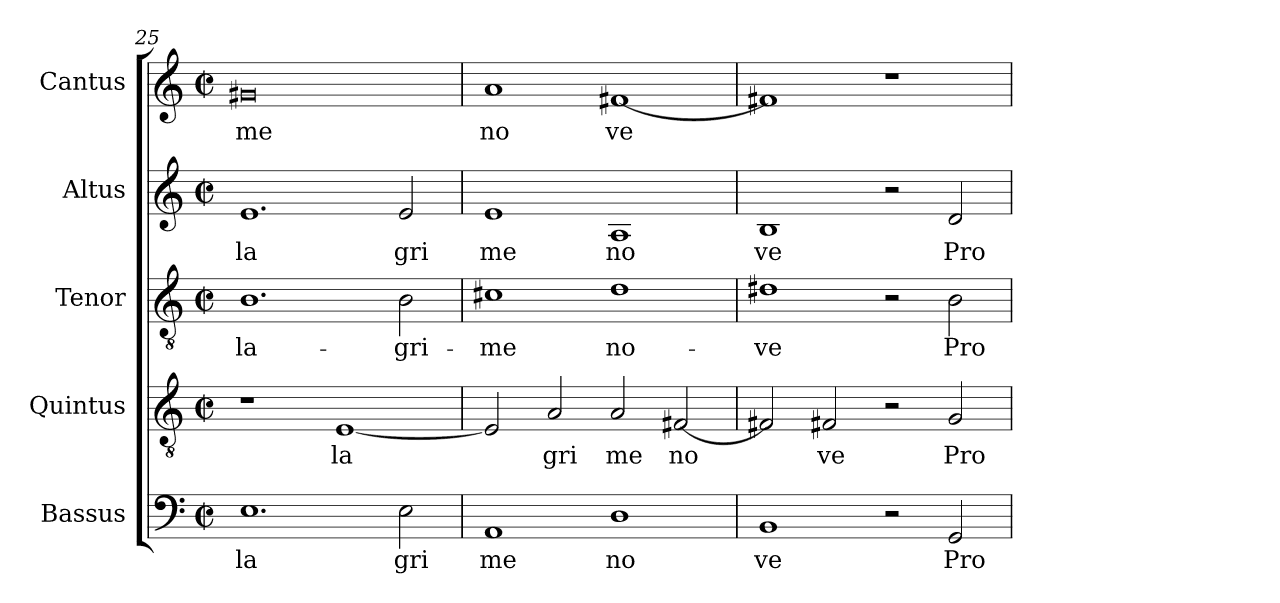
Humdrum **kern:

**kern	**text	**kern	**text	**kern	**text	**kern	**text	**kern	**text
*part5	*part5	*part4	*part4	*part3	*part3	*part2	*part2	*part1	*part1
*staff5	*staff5	*staff4	*staff4	*staff3	*staff3	*staff2	*staff2	*staff1	*staff1
*I"Bassus	*	*I"Quintus	*	*I"Tenor	*	*I"Altus	*	*I"Cantus	*
*clefF4	*	*clefGv2	*	*clefGv2	*	*clefG2	*	*clefG2	*
*k[]	*	*k[]	*	*k[]	*	*k[]	*	*k[]	*
*C:	*	*C:	*	*C:	*	*C:	*	*C:	*
*M2/2	*	*M2/2	*	*M2/2	*	*M2/2	*	*M2/2	*
*met(c|)	*	*met(c|)	*	*met(c|)	*	*met(c|)	*	*met(c|)	*
=25	=25	=25	=25	=25	=25	=25	=25	=25	=25
!	!LO:LY:b:cj	!	!	!	!LO:LY:b:cj	!	!LO:LY:b:cj	!	!LO:LY:b:cj
1.E	la	1r	.	1.B	la-	1.e	la	0g#X	me
!	!	!	!LO:LY:b:cj	!	!	!	!	!	!
.	.	[<1E	la	.	.	.	.	.	.
!	!LO:LY:b:cj	!	!	!	!LO:LY:b:cj	!	!LO:LY:b:cj	!	!
2E\	gri	.	.	2B\	-gri-	2e/	gri	.	.
=26	=26	=26	=26	=26	=26	=26	=26	=26	=26
!	!LO:LY:b:cj	!	!LO:LY:b:cj	!	!LO:LY:b:cj	!	!LO:LY:b:cj	!	!LO:LY:b:cj
1AA	me	2E/]	.	1c#X	-me	1e	me	1a	no
!	!	!	!LO:LY:b:cj	!	!	!	!	!	!
.	.	2A/	gri	.	.	.	.	.	.
!	!LO:LY:b:cj	!	!LO:LY:b:cj	!	!LO:LY:b:cj	!	!LO:LY:b:cj	!	!LO:LY:b:cj
1D	no	2A/	me	1d	no-	1A	no	[<1f#X	ve
!	!	!	!LO:LY:b:cj	!	!	!	!	!	!
.	.	[<2F#X/	no	.	.	.	.	.	.
!!LO:PB:g=z
=27	=27	=27	=27	=27	=27	=27	=27	=27	=27
!	!LO:LY:b:cj	!	!LO:LY:b:cj	!	!LO:LY:b:cj	!	!LO:LY:b:cj	!	!LO:LY:b:cj
1BB	ve	2F#X/]	.	1d#X	-ve	1B	ve	1f#X]	.
!	!	!	!LO:LY:b:cj	!	!	!	!	!	!
.	.	2F#X/	ve	.	.	.	.	.	.
2r	.	2r	.	2r	.	2r	.	1r	.
!	!LO:LY:b:cj	!	!LO:LY:b:cj	!	!LO:LY:b:cj	!	!LO:LY:b:cj	!	!
2GG/	Pro	2G/	Pro-	2B\	Pro	2d/	Pro-	.	.
=	=	=	=	=	=	=	=	=	=
*-	*-	*-	*-	*-	*-	*-	*-	*-	*-
